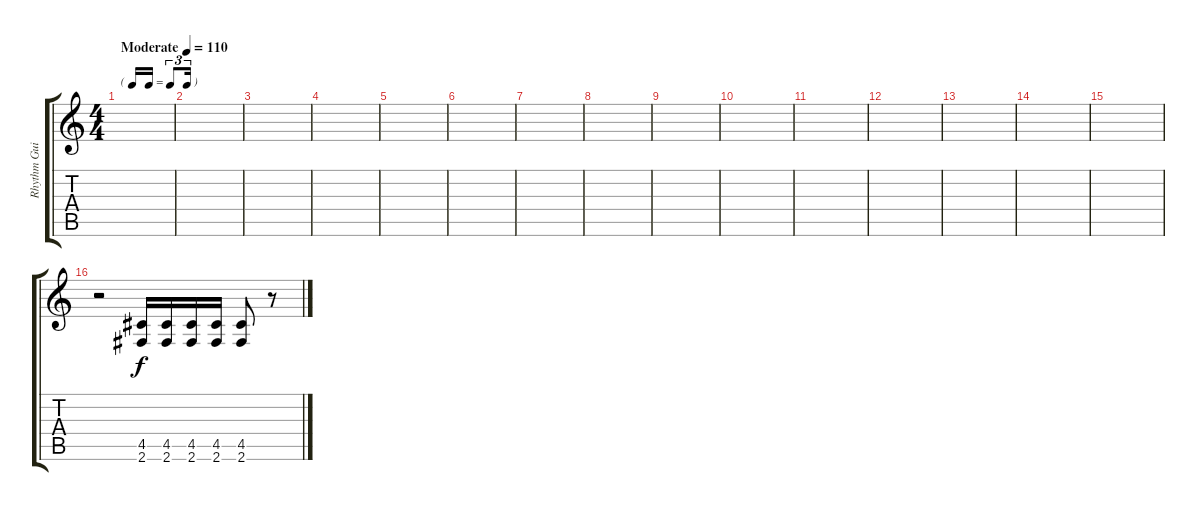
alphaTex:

\track ("Rhythm Guitar - Josh" "Rhythm Gui") {instrument overdrivenguitar}
\staff {score tabs}
\tuning (E4 B3 G3 D3 A2 E2) {hide}
\ts (4 4)
\tf triplet16th
\tempo (110 "Moderate")
\clef g2
\ks c
|
|
|
|
|
|
|
|
|
|
|
|
|
|
|
r.2 (4.5 2.6).16 (4.5 2.6).16 (4.5 2.6).16 (4.5 2.6).16 (4.5 2.6).8 r.8
